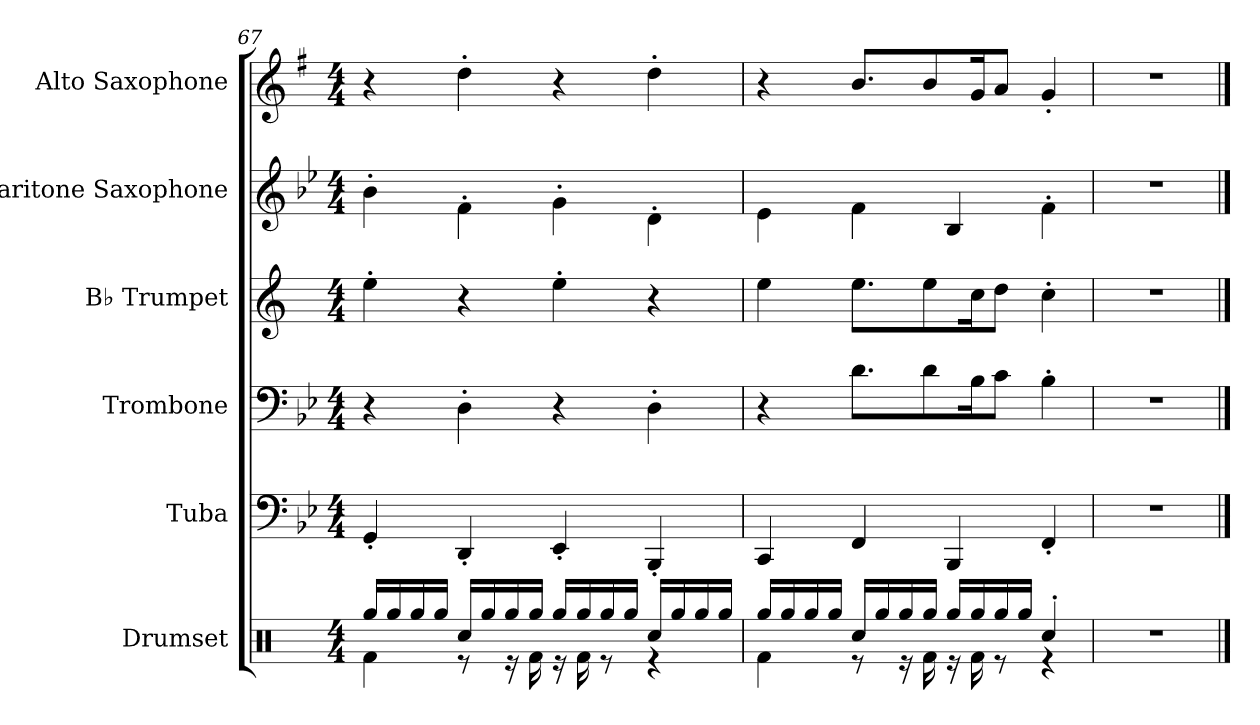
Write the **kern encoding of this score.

**kern	**kern	**kern	**kern	**kern	**kern
*part6	*part5	*part4	*part3	*part2	*part1
*staff6	*staff5	*staff4	*staff3	*staff2	*staff1
*I"Drumset	*I"Tuba	*I"Trombone	*I"B♭ Trumpet	*I"Baritone Saxophone	*I"Alto Saxophone
*I'Drs.	*I'Tba.	*I'Tbn.	*I'B♭ Tpt.	*I'Bar. Sax.	*I'A. Sax.
!!LO:PB:g=z
*clefX	*clefF4	*clefF4	*clefG2	*clefG2	*clefG2
*	*	*	*ITrd1c2	*ITrd12c21	*ITrd5c9
*k[]	*k[b-e-]	*k[b-e-]	*k[b-e-]	*k[b-e-]	*k[b-e-]
*M4/4	*M4/4	*M4/4	*M4/4	*M4/4	*M4/4
=67	=67	=67	=67	=67	=67
*^	*	*	*	*	*
16Rgg/LL	4Rf\	4GG'/	4r	4dd'\	4B-'\	4r
16Rgg/	.	.	.	.	.	.
16Rgg/	.	.	.	.	.	.
16Rgg/JJ	.	.	.	.	.	.
16Rcc/LL	8r	4DD'/	4D'\	4r	4F'\	4f'\
16Rgg/	.	.	.	.	.	.
16Rgg/	16r	.	.	.	.	.
16Rgg/JJ	16Rf\	.	.	.	.	.
16Rgg/LL	16r	4EE-'/	4r	4dd'\	4G'\	4r
16Rgg/	16Rf\	.	.	.	.	.
16Rgg/	8r	.	.	.	.	.
16Rgg/JJ	.	.	.	.	.	.
16Rcc/LL	4r	4BBB-'/	4D'\	4r	4D'\	4f'\
16Rgg/	.	.	.	.	.	.
16Rgg/	.	.	.	.	.	.
16Rgg/JJ	.	.	.	.	.	.
=68	=68	=68	=68	=68	=68	=68
16Rgg/LL	4Rf\	4CC/	4r	4dd\	4E-\	4r
16Rgg/	.	.	.	.	.	.
16Rgg/	.	.	.	.	.	.
16Rgg/JJ	.	.	.	.	.	.
16Rcc/LL	8r	4FF/	8.d\L	8.dd\L	4F\	8.d/L
16Rgg/	.	.	.	.	.	.
16Rgg/	16r	.	.	.	.	.
16Rgg/JJ	16Rf\	.	8d\	8dd\	.	8d/
16Rgg/LL	16r	4BBB-/	.	.	4BB-/	.
16Rgg/	16Rf\	.	16B-\K	16b-\K	.	16B-/K
16Rgg/	8r	.	8c\J	8cc\J	.	8c/J
16Rgg/JJ	.	.	.	.	.	.
4Rcc'/	4r	4FF'/	4B-'\	4b-'\	4F'\	4B-'/
*v	*v	*	*	*	*	*
=69	=69	=69	=69	=69	=69
1r	1r	1r	1r	1r	1r
==	==	==	==	==	==
*-	*-	*-	*-	*-	*-
